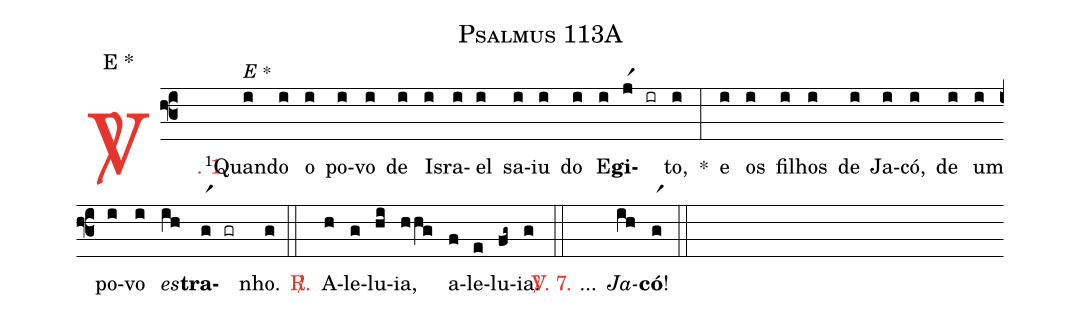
name: Psalmus 113A;
mode: E *;
%%
(f3)

<c><sp>V/</sp>. 1.</c>() <v>\VSup{1}</v>Quan(i[alt:E \GreStar])do(i) o(i) po(i)vo(i) de(i) Is(i)ra(i)el(i) sa(i)iu(i) do(i) E(i)<b>gi</b>(jr1)(ir)to,(i) *(:) e(i) os(i) fi(i)lhos(i) de(i) Ja(i)có,(i) de(i) um(i) po(i)vo(i) <i>es</i>(ih)<b>tra</b>(gr1)(gr)nho.(g)

(::)

<nlba><c><sp>R/</sp>.</c>() A</nlba>(h)le(g)lu(hi)ia,(hhg) a(f)le(e)lu(fg~)ia.(g)

(::)

<nlba><c><sp>V/</sp>. 7.</c> ...() <i>Ja</i>(ih)</nlba><b>có</b>!(gr1)

(::)
